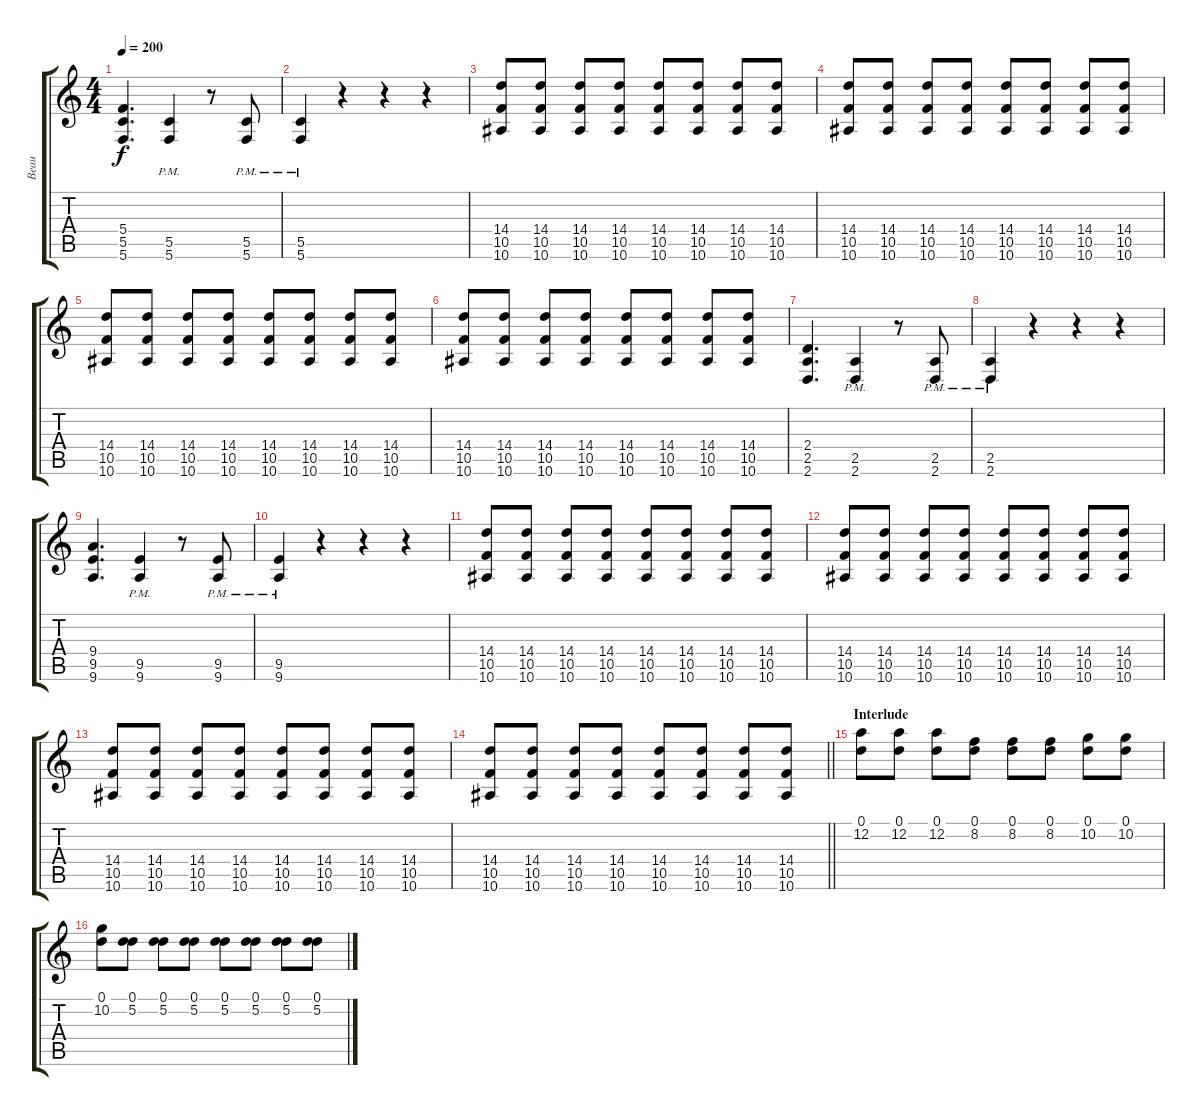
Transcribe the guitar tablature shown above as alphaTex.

\track ("Beau" "Beau") {instrument distortionguitar}
\staff {score tabs}
\tuning (D4 A3 F3 C3 G2 C2) {hide}
\ts (4 4)
\tempo 200
\clef g2
\ks c
(5.4 5.5 5.6).4{d dy f} (5.5 5.6{pm}).4 r.8 (5.5{pm} 5.6{pm}).8 |
(5.5{pm} 5.6{pm}).4 r.4 r.4 r.4 |
(14.4 10.5 10.6).8 (14.4 10.5 10.6).8 (14.4 10.5 10.6).8 (14.4 10.5 10.6).8 (14.4 10.5 10.6).8 (14.4 10.5 10.6).8 (14.4 10.5 10.6).8 (14.4 10.5 10.6).8 |
(14.4 10.5 10.6).8 (14.4 10.5 10.6).8 (14.4 10.5 10.6).8 (14.4 10.5 10.6).8 (14.4 10.5 10.6).8 (14.4 10.5 10.6).8 (14.4 10.5 10.6).8 (14.4 10.5 10.6).8 |
(14.4 10.5 10.6).8 (14.4 10.5 10.6).8 (14.4 10.5 10.6).8 (14.4 10.5 10.6).8 (14.4 10.5 10.6).8 (14.4 10.5 10.6).8 (14.4 10.5 10.6).8 (14.4 10.5 10.6).8 |
(14.4 10.5 10.6).8 (14.4 10.5 10.6).8 (14.4 10.5 10.6).8 (14.4 10.5 10.6).8 (14.4 10.5 10.6).8 (14.4 10.5 10.6).8 (14.4 10.5 10.6).8 (14.4 10.5 10.6).8 |
(2.4 2.5 2.6).4{d} (2.5 2.6{pm}).4 r.8 (2.5{pm} 2.6{pm}).8 |
(2.5{pm} 2.6{pm}).4 r.4 r.4 r.4 |
(9.4 9.5 9.6).4{d} (9.5 9.6{pm}).4 r.8 (9.5{pm} 9.6{pm}).8 |
(9.5{pm} 9.6{pm}).4 r.4 r.4 r.4 |
(14.4 10.5 10.6).8 (14.4 10.5 10.6).8 (14.4 10.5 10.6).8 (14.4 10.5 10.6).8 (14.4 10.5 10.6).8 (14.4 10.5 10.6).8 (14.4 10.5 10.6).8 (14.4 10.5 10.6).8 |
(14.4 10.5 10.6).8 (14.4 10.5 10.6).8 (14.4 10.5 10.6).8 (14.4 10.5 10.6).8 (14.4 10.5 10.6).8 (14.4 10.5 10.6).8 (14.4 10.5 10.6).8 (14.4 10.5 10.6).8 |
(14.4 10.5 10.6).8 (14.4 10.5 10.6).8 (14.4 10.5 10.6).8 (14.4 10.5 10.6).8 (14.4 10.5 10.6).8 (14.4 10.5 10.6).8 (14.4 10.5 10.6).8 (14.4 10.5 10.6).8 |
\barLineRight lightlight
(14.4 10.5 10.6).8 (14.4 10.5 10.6).8 (14.4 10.5 10.6).8 (14.4 10.5 10.6).8 (14.4 10.5 10.6).8 (14.4 10.5 10.6).8 (14.4 10.5 10.6).8 (14.4 10.5 10.6).8 |
\section ("" "Interlude")
(0.1 12.2).8 (0.1 12.2).8 (0.1 12.2).8 (0.1 8.2).8 (0.1 8.2).8 (0.1 8.2).8 (0.1 10.2).8 (0.1 10.2).8 |
(0.1 10.2).8 (0.1 5.2).8 (0.1 5.2).8 (0.1 5.2).8 (0.1 5.2).8 (0.1 5.2).8 (0.1 5.2).8 (0.1 5.2).8
